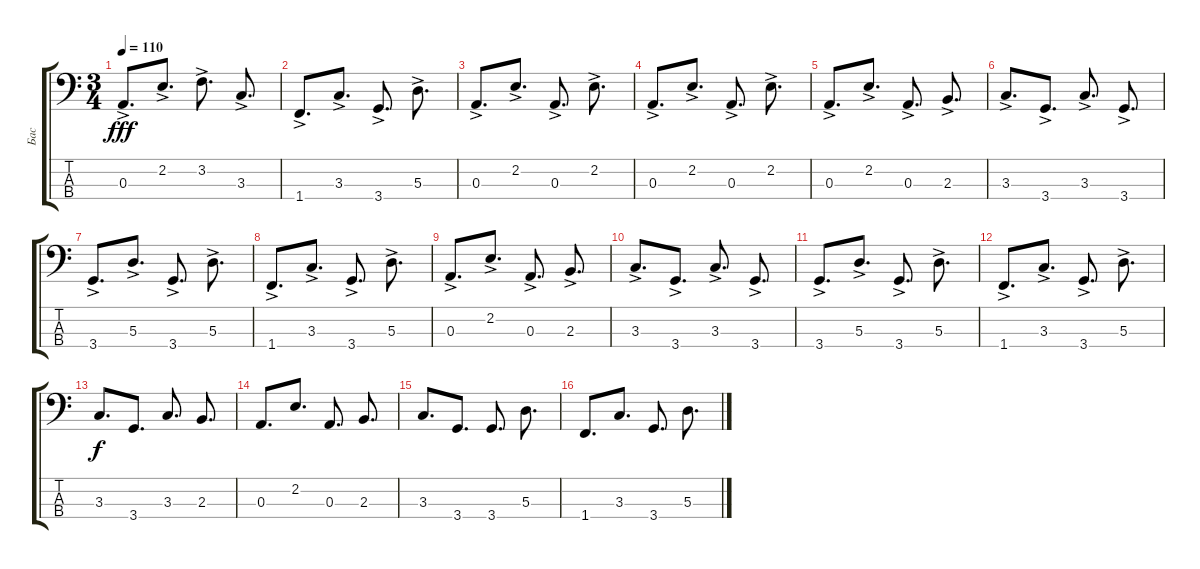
\track ("Бас" "Бас") {instrument electricbasspick}
\staff {score tabs}
\tuning (G2 D2 A1 E1) {hide}
\ts (3 4)
\tempo 110
\clef f4
\ks c
0.3{ac}.8{d dy fff} 2.2{ac}.8{d} 3.2{ac}.8{d} 3.3{ac}.8{d} |
1.4{ac}.8{d} 3.3{ac}.8{d} 3.4{ac}.8{d} 5.3{ac}.8{d} |
0.3{ac}.8{d} 2.2{ac}.8{d} 0.3{ac}.8{d} 2.2{ac}.8{d} |
0.3{ac}.8{d} 2.2{ac}.8{d} 0.3{ac}.8{d} 2.2{ac}.8{d} |
0.3{ac}.8{d} 2.2{ac}.8{d} 0.3{ac}.8{d} 2.3{ac}.8{d} |
3.3{ac}.8{d} 3.4{ac}.8{d} 3.3{ac}.8{d} 3.4{ac}.8{d} |
3.4{ac}.8{d} 5.3{ac}.8{d} 3.4{ac}.8{d} 5.3{ac}.8{d} |
1.4{ac}.8{d} 3.3{ac}.8{d} 3.4{ac}.8{d} 5.3{ac}.8{d} |
0.3{ac}.8{d} 2.2{ac}.8{d} 0.3{ac}.8{d} 2.3{ac}.8{d} |
3.3{ac}.8{d} 3.4{ac}.8{d} 3.3{ac}.8{d} 3.4{ac}.8{d} |
3.4{ac}.8{d} 5.3{ac}.8{d} 3.4{ac}.8{d} 5.3{ac}.8{d} |
1.4{ac}.8{d} 3.3{ac}.8{d} 3.4{ac}.8{d} 5.3{ac}.8{d} |
3.3.8{d dy f} 3.4.8{d} 3.3.8{d} 2.3.8{d} |
0.3.8{d} 2.2.8{d} 0.3.8{d} 2.3.8{d} |
3.3.8{d} 3.4.8{d} 3.4.8{d} 5.3.8{d} |
1.4.8{d} 3.3.8{d} 3.4.8{d} 5.3.8{d}
